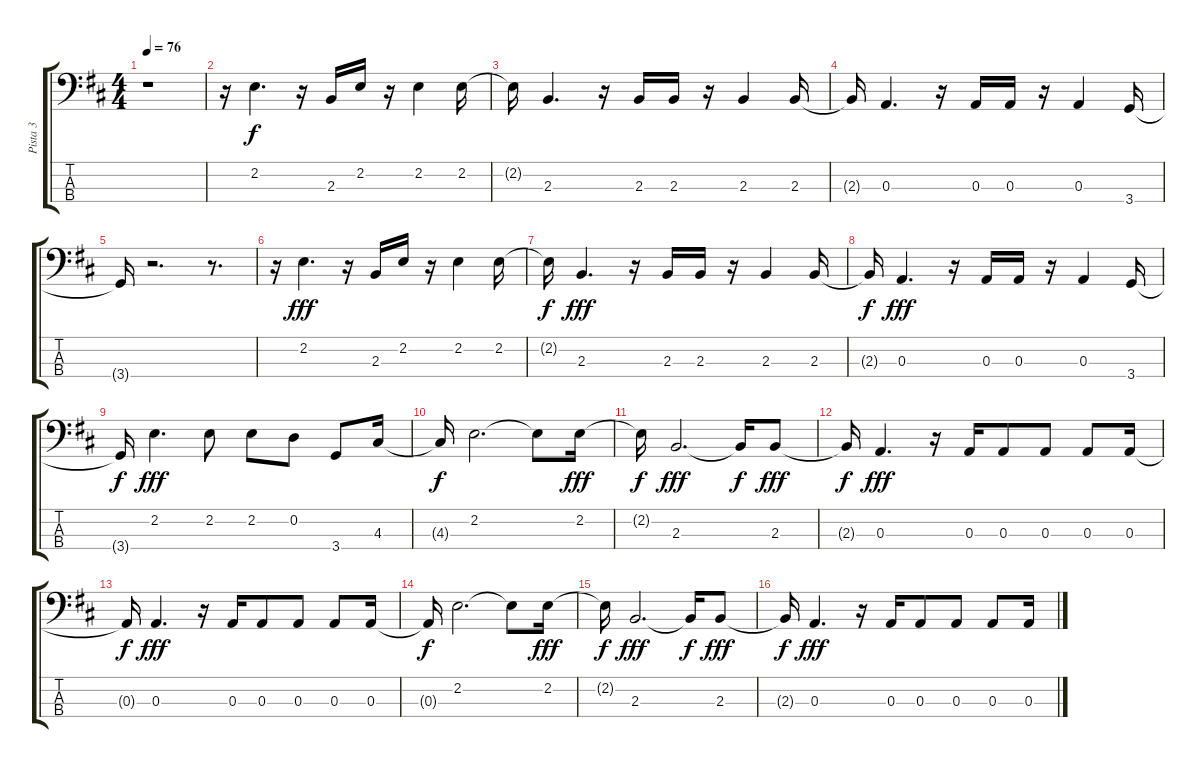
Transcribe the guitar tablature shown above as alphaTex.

\track ("Pista 3" "Pista 3") {instrument electricbasspick}
\staff {score tabs}
\tuning (G2 D2 A1 E1) {hide}
\ts (4 4)
\tempo 76
\clef f4
\ks d
r.1{dy f instrument electricbasspick} |
r.16 2.2.4{d balance 8} r.16 2.3.16 2.2.16 r.16 2.2.4 2.2.16 |
2.2{t}.16 2.3.4{d} r.16 2.3.16 2.3.16 r.16 2.3.4 2.3.16 |
2.3{t}.16 0.3.4{d} r.16 0.3.16 0.3.16 r.16 0.3.4 3.4.16 |
3.4{t}.16 r.2{d} r.8{d} |
r.16 2.2.4{d dy fff} r.16 2.3.16 2.2.16 r.16 2.2.4 2.2.16 |
2.2{t}.16{dy f} 2.3.4{d dy fff} r.16 2.3.16 2.3.16 r.16 2.3.4 2.3.16 |
2.3{t}.16{dy f} 0.3.4{d dy fff} r.16 0.3.16 0.3.16 r.16 0.3.4 3.4.16 |
3.4{t}.16{dy f} 2.2.4{d dy fff} 2.2.8 2.2.8 0.2.8 3.4.8 4.3.16 |
4.3{t}.16{dy f} 2.2.2{d} 2.2{t}.8 2.2.16{dy fff} |
2.2{t}.16{dy f} 2.3.2{d dy fff} 2.3{t}.16{dy f} 2.3.8{dy fff} |
2.3{t}.16{dy f} 0.3.4{d dy fff} r.16 0.3.16 0.3.8 0.3.8 0.3.8 0.3.16 |
0.3{t}.16{dy f} 0.3.4{d dy fff} r.16 0.3.16 0.3.8 0.3.8 0.3.8 0.3.16 |
0.3{t}.16{dy f} 2.2.2{d} 2.2{t}.8 2.2.16{dy fff} |
2.2{t}.16{dy f} 2.3.2{d dy fff} 2.3{t}.16{dy f} 2.3.8{dy fff} |
2.3{t}.16{dy f} 0.3.4{d dy fff} r.16 0.3.16 0.3.8 0.3.8 0.3.8 0.3.16
